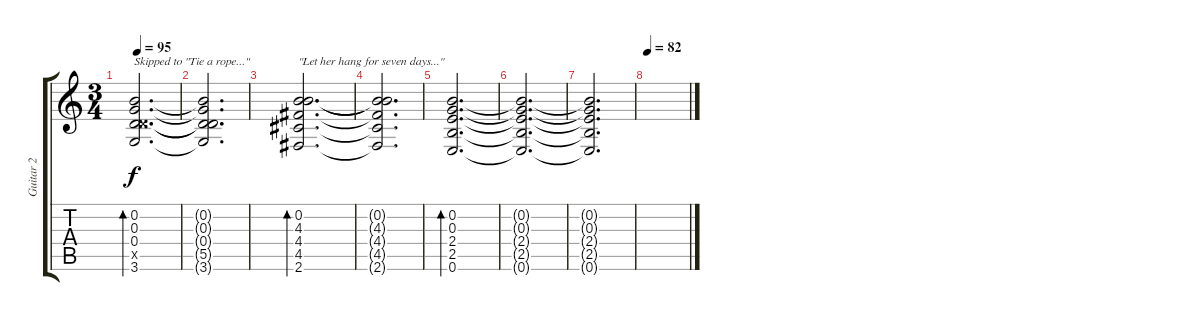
\track ("Guitar 2" "Guitar 2") {instrument overdrivenguitar}
\staff {score tabs}
\tuning (E4 B3 G3 D3 A2 E2) {hide}
\ts (3 4)
\tempo 95
\clef g2
\ks c
(0.2 0.3 0.4 5.5{x} 3.6).2{d bd 240 txt "Skipped to \"Tie a rope...\"" dy f} |
(0.2{t} 0.3{t} 0.4{t} 5.5{t} 3.6{t}).2{d} |
(0.2 4.3 4.4 4.5 2.6).2{d bd 240 txt "\"Let her hang for seven days...\""} |
(0.2{t} 4.3{t} 4.4{t} 4.5{t} 2.6{t}).2{d} |
(0.2 0.3 2.4 2.5 0.6).2{d bd 240} |
(0.2{t} 0.3{t} 2.4{t} 2.5{t} 0.6{t}).2{d} |
(0.2{t} 0.3{t} 2.4{t} 2.5{t} 0.6{t}).2{d} |
\tempo 82
